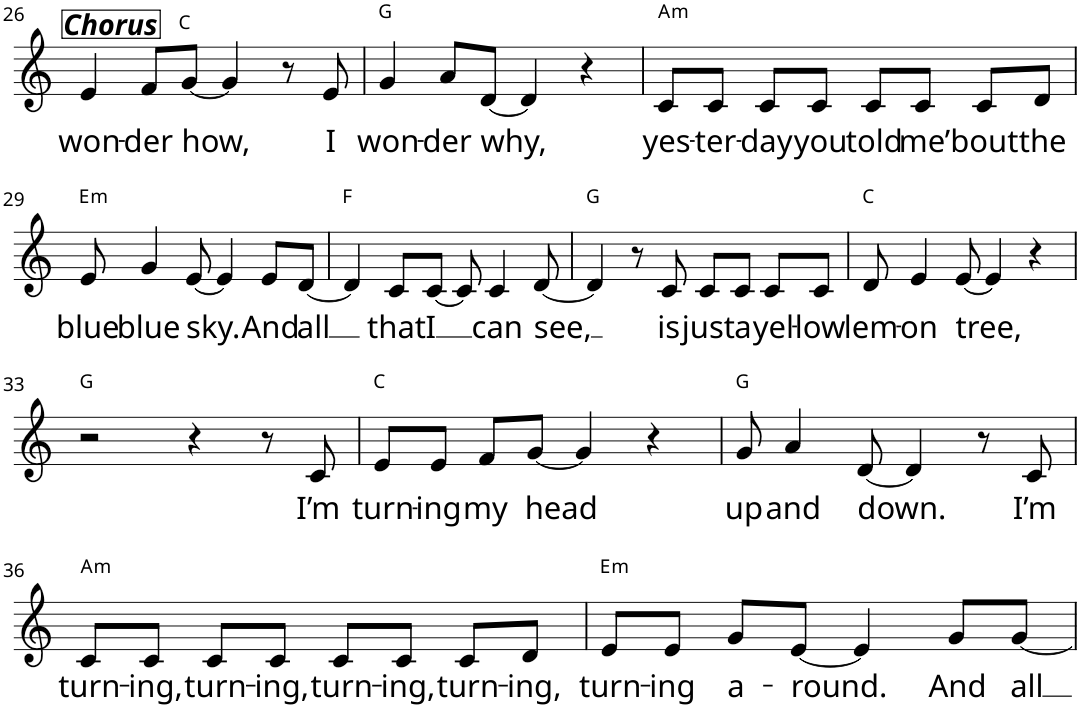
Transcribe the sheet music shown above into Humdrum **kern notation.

**kern	**text	**harte
*part1	*part1	*part1
*staff1	*staff1	*
!!LO:PB:g=z
*clefG2	*	*
*k[]	*	*
*M4/4	*	*
=26	=26	=26
!LO:TX:a:Bi:t=Chorus	!	!
!	!LO:LY:b	!
4e/	won-	C:maj
!	!LO:LY:b	!
8f/L	-der	.
!	!LO:LY:b	!
[8g/J	how,	.
4g/]	.	.
8r	.	.
!	!LO:LY:b	!
8e/	I	.
=27	=27	=27
!	!LO:LY:b	!
4g/	won-	G:maj
!	!LO:LY:b	!
8a/L	-der	.
!	!LO:LY:b	!
[8d/J	why,	.
4d/]	.	.
4r	.	.
=28	=28	=28
!	!LO:LY:b	!LO:H:kt=m
8c/L	yes-	A:min
!	!LO:LY:b	!
8c/J	-ter-	.
!	!LO:LY:b	!
8c/L	-day	.
!	!LO:LY:b	!
8c/J	you	.
!	!LO:LY:b	!
8c/L	told	.
!	!LO:LY:b	!
8c/J	me	.
!	!LO:LY:b	!
8c/L	’bout	.
!	!LO:LY:b	!
8d/J	the	.
!!LO:LB:g=z
=29	=29	=29
!	!LO:LY:b	!LO:H:kt=m
8e/	blue	E:min
!	!LO:LY:b	!
4g/	blue	.
!	!LO:LY:b	!
[8e/	sky.	.
4e/]	.	.
!	!LO:LY:b	!
8e/L	And	.
!	!LO:LY:b	!
[8d/J	all	.
=30	=30	=30
4d/]	.	F:maj
!	!LO:LY:b	!
8c/L	that	.
!	!LO:LY:b	!
[8c/J	I	.
8c/]	.	.
!	!LO:LY:b	!
4c/	can	.
!	!LO:LY:b	!
[8d/	see,	.
=31	=31	=31
4d/]	.	G:maj
8r	.	.
!	!LO:LY:b	!
8c/	is	.
!	!LO:LY:b	!
8c/L	just	.
!	!LO:LY:b	!
8c/J	a	.
!	!LO:LY:b	!
8c/L	yel-	.
!	!LO:LY:b	!
8c/J	-low	.
=32	=32	=32
!	!LO:LY:b	!
8d/	lem-	C:maj
!	!LO:LY:b	!
4e/	-on	.
!	!LO:LY:b	!
[8e/	tree,	.
4e/]	.	.
4r	.	.
!!LO:LB:g=z
=33	=33	=33
2r	.	G:maj
4r	.	.
8r	.	.
!	!LO:LY:b	!
8c/	I’m	.
=34	=34	=34
!	!LO:LY:b	!
8e/L	turn-	C:maj
!	!LO:LY:b	!
8e/J	-ing	.
!	!LO:LY:b	!
8f/L	my	.
!	!LO:LY:b	!
[8g/J	head	.
4g/]	.	.
4r	.	.
=35	=35	=35
!	!LO:LY:b	!
8g/	up	G:maj
!	!LO:LY:b	!
4a/	and	.
!	!LO:LY:b	!
[8d/	down.	.
4d/]	.	.
8r	.	.
!	!LO:LY:b	!
8c/	I’m	.
!!LO:LB:g=z
=36	=36	=36
!	!LO:LY:b	!LO:H:kt=m
8c/L	turn-	A:min
!	!LO:LY:b	!
8c/J	-ing,	.
!	!LO:LY:b	!
8c/L	turn-	.
!	!LO:LY:b	!
8c/J	-ing,	.
!	!LO:LY:b	!
8c/L	turn-	.
!	!LO:LY:b	!
8c/J	-ing,	.
!	!LO:LY:b	!
8c/L	turn-	.
!	!LO:LY:b	!
8d/J	-ing,	.
=37	=37	=37
!	!LO:LY:b	!LO:H:kt=m
8e/L	turn-	E:min
!	!LO:LY:b	!
8e/J	-ing	.
!	!LO:LY:b	!
8g/L	a-	.
!	!LO:LY:b	!
[8e/J	-round.	.
4e/]	.	.
!	!LO:LY:b	!
8g/L	And	.
!	!LO:LY:b	!
[8g/J	all	.
=	=	=
*-	*-	*-
